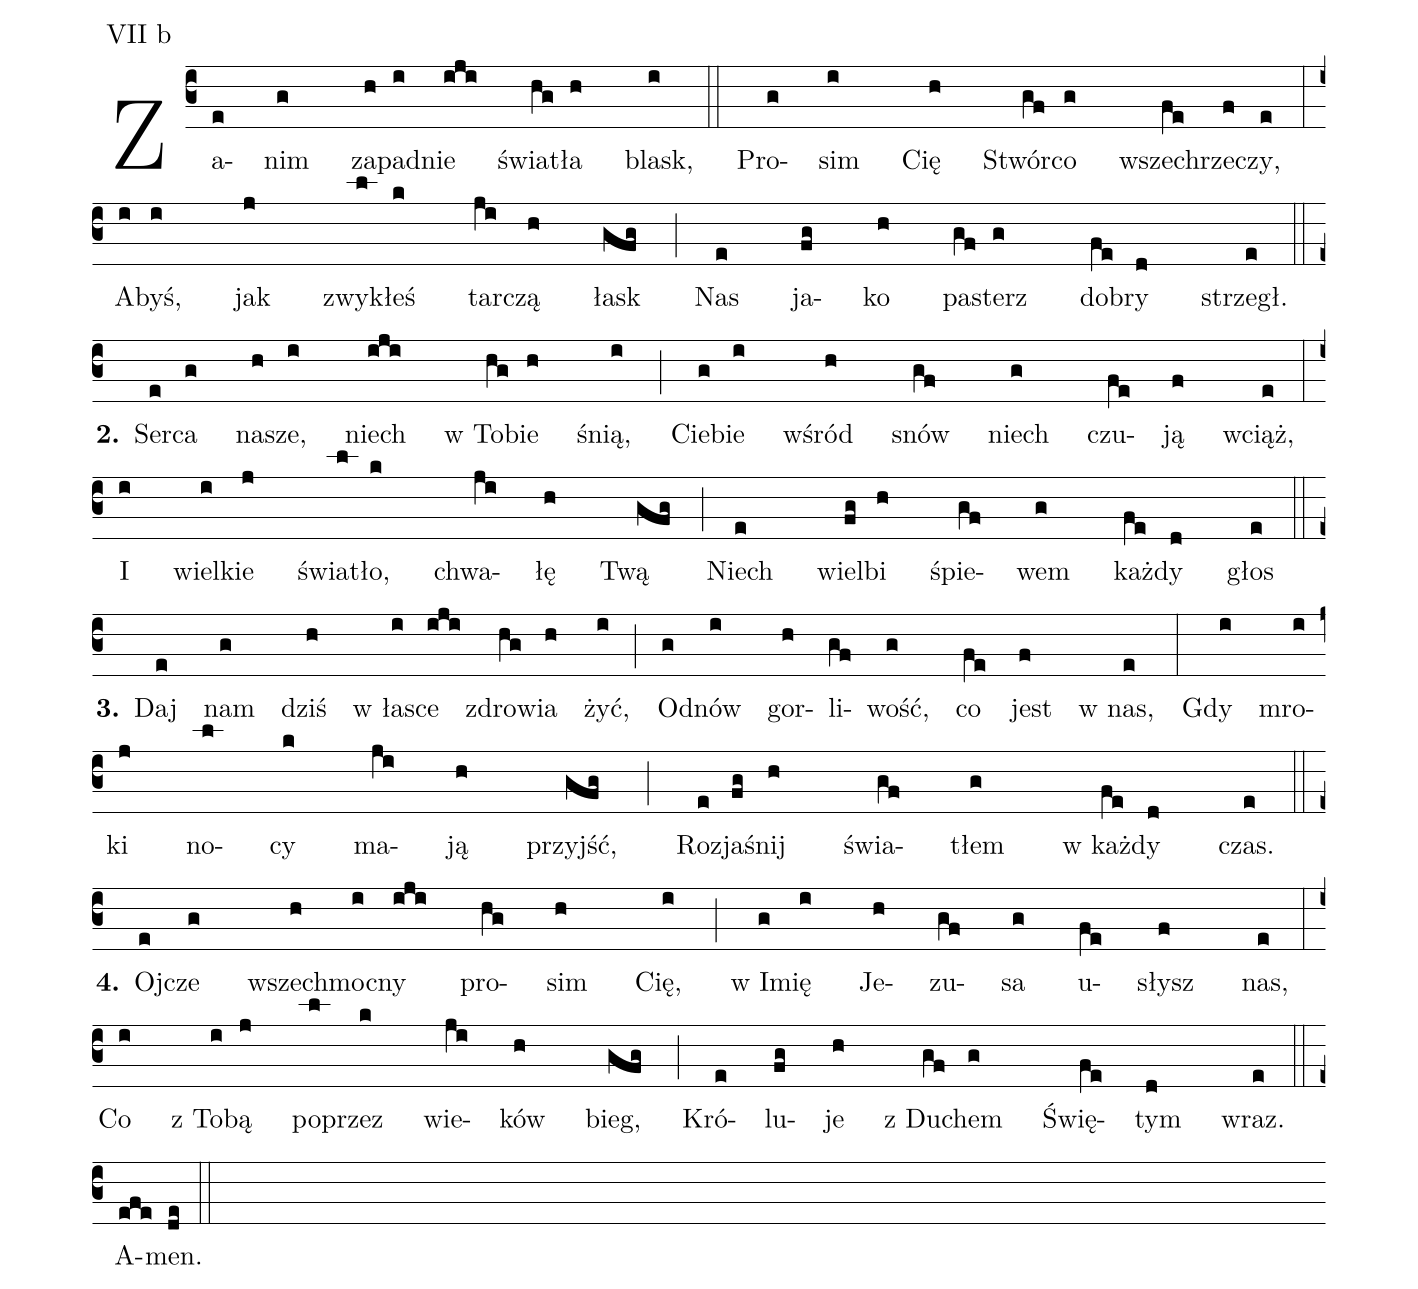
annotation: VII b;
%%
(c3)Za(e)nim(g) za(h)pad(i)nie(iji) świa(hg)tła(h) blask,(i) (::)
Pro(g)sim(i) Cię(h) Stwór(gf)co(g) wszech(fe)rze(f)czy,(e) (:) (z)
A(i)byś,(i) jak(j) zwy(l)kłeś(k) tar(ji)czą(h) łask(gfg) (;)
Nas(e) ja(fg)ko(h) pa(gf)sterz(g) do(fe)bry(d) strzegł.(e) (::) (z)

<b>2. </b>Ser(e)ca(g) na(h)sze,(i) niech(iji) w To(hg)bie(h) śnią,(i) (;)
Cie(g)bie(i) wśród(h) snów(gf) niech(g) czu(fe)ją(f) wciąż,(e) (:) (z)
I(i) wiel(i)kie(j) świa(l)tło,(k) chwa(ji)łę(h) Twą(gfg) (;)
Niech(e) wiel(fg)bi(h) śpie(gf)wem(g) każ(fe)dy(d) głos(e) (::) (z)

<b>3. </b>Daj(e) nam(g) dziś(h) w ła(i)sce(iji) zdro(hg)wia(h) żyć,(i) (;)
Od(g)nów(i) gor(h)li(gf)wość,(g) co(fe) jest(f) w nas,(e) (:)
Gdy(i) mro(i)ki(j) no(l)cy(k) ma(ji)ją(h) przyjść,(gfg) (;)
Roz(e)ja(fg)śnij(h) świa(gf)tłem(g) w każ(fe)dy(d) czas.(e) (::) (z)

<b>4. </b>Oj(e)cze(g) wszech(h)moc(i)ny(iji) pro(hg)sim(h) Cię,(i) (;)
w I(g)mię(i) Je(h)zu(gf)sa(g) u(fe)słysz(f) nas,(e) (:) (z)
Co(i) z To(i)bą(j) po(l)przez(k) wie(ji)ków(h) bieg,(gfg) (;)
Kró(e)lu(fg)je(h) z Du(gf)chem(g) Świę(fe)tym(d) wraz.(e) (::) (z)
A(efe)men.(de) (::) (Z)
